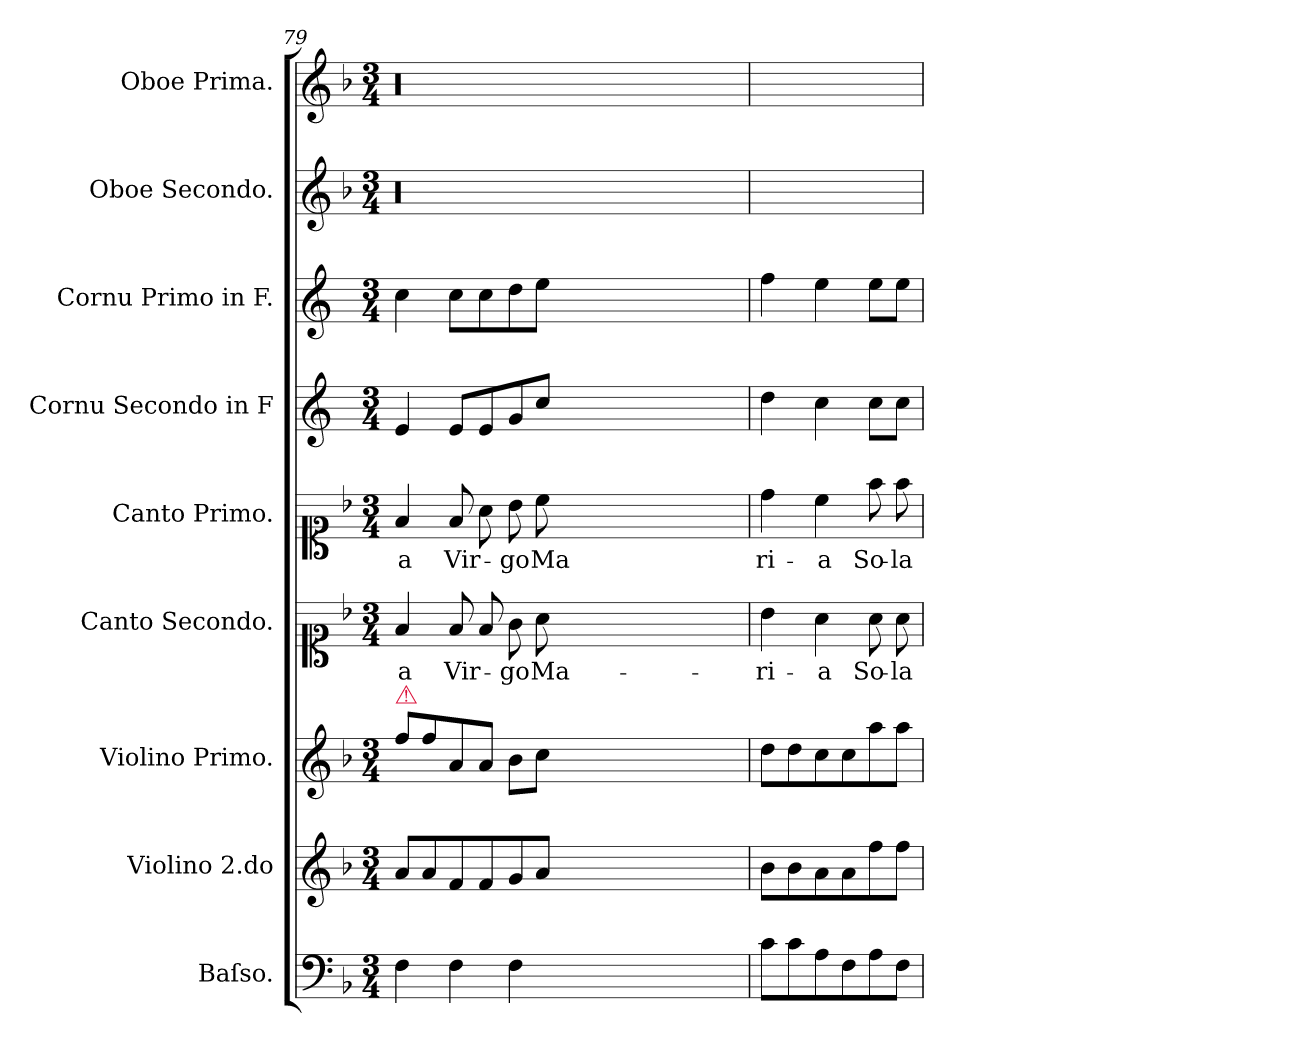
**kern	**kern	**kern	**kern	**text	**kern	**text	**kern	**kern	**kern	**kern
*part9	*part8	*part7	*part6	*part6	*part5	*part5	*part4	*part3	*part2	*part1
*staff9	*staff8	*staff7	*staff6	*staff6	*staff5	*staff5	*staff4	*staff3	*staff2	*staff1
*I"Baſso.	*I"Violino 2.do	*I"Violino Primo.	*I"Canto Secondo.	*	*I"Canto Primo.	*	*I"Cornu Secondo in F	*I"Cornu Primo in F.	*I"Oboe Secondo.	*I"Oboe Prima.
*I'B	*	*I'Vn I	*	*	*	*	*	*I'Cor I in F	*	*I'Ob I
*clefF4	*clefG2	*clefG2	*clefC1	*	*clefC1	*	*clefG2	*clefG2	*clefG2	*clefG2
*	*	*	*	*	*	*	*ITrd4c7	*ITrd4c7	*	*
*k[b-]	*k[b-]	*k[b-]	*k[b-]	*	*k[b-]	*	*k[b-]	*k[b-]	*k[b-]	*k[b-]
*F:	*F:	*F:	*F:	*	*F:	*	*	*	*F:	*F:
*M3/4	*M3/4	*M3/4	*M3/4	*	*M3/4	*	*M3/4	*M3/4	*M3/4	*M3/4
=79	=79	=79	=79	=79	=79	=79	=79	=79	=79	=79
!	!	!LO:TX:a:color=crimson:t=⚠	!	!	!	!	!	!	!	!
!	!	!	!	!	!	!	!	!	!LO:N:vis=00	!LO:N:vis=00
4F\	8a/L	8ff\L	4f/	-a	4f/	-a	4A/	4f\	0.r	0.r
.	8a/	8ff\	.	.	.	.	.	.	.	.
4F\	8f/	8a/	8f/	Vir-	8f/	Vir-	8A/L	8f\L	.	.
.	8f/	8a/J	8f/	.	8a\	.	8A/	8f\	.	.
4F\	8g/	8b-\L	8g\	-go	8b-\	-go	8c/	8g\	.	.
.	8a/J	8cc\J	8a\	Ma-	8cc\	Ma	8f/J	8a\J	.	.
0ryy	0ryy	0ryy	0ryy	.	0ryy	.	0ryy	0ryy	.	.
4ryy	4ryy	4ryy	4ryy	.	4ryy	.	4ryy	4ryy	.	.
=80	=80	=80	=80	=80	=80	=80	=80	=80	=80	=80
8c\L	8b-\L	8dd\L	4b-\	-ri-	4dd\	-ri-	4g\	4b-\	2.ryy	2.ryy
8c\	8b-\	8dd\	.	.	.	.	.	.	.	.
8A\	8a\	8cc\	4a\	-a	4cc\	-a	4f\	4a\	.	.
8F\	8a\	8cc\	.	.	.	.	.	.	.	.
8A\	8ff\	8aa\	8a\	So-	8ff\	So-	8f\L	8a\L	.	.
8F\J	8ff\J	8aa\J	8a\	-la	8ff\	-la	8f\J	8a\J	.	.
=	=	=	=	=	=	=	=	=	=	=
*-	*-	*-	*-	*-	*-	*-	*-	*-	*-	*-
